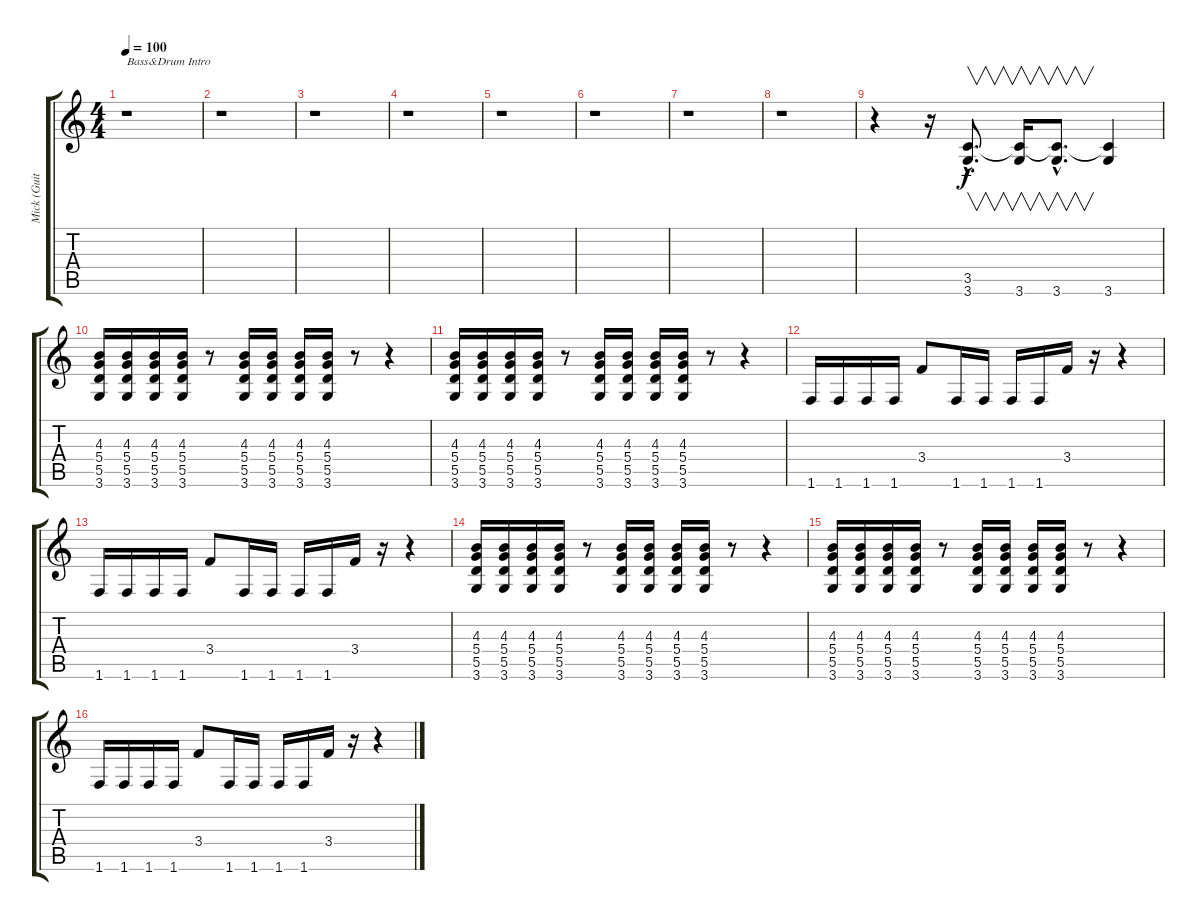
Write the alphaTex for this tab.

\track ("Mick (Guitar1)" "Mick (Guit") {instrument distortionguitar}
\staff {score tabs}
\tuning (E4 B3 G3 D3 A2 E2) {hide}
\ts (4 4)
\tempo 100
\clef g2
\ks c
r.1{txt "Bass&Drum Intro" dy f instrument distortionguitar} |
r.1 |
r.1 |
r.1 |
r.1 |
r.1 |
r.1 |
r.1 |
r.4 r.16 (3.5{hac} 3.6{hac}).8{v d} (3.5{t} 3.6).16{v} (3.5{hac t} 3.6{hac}).8{v d} (3.5{t} 3.6).4 |
(4.3 5.4 5.5 3.6).16 (4.3 5.4 5.5 3.6).16 (4.3 5.4 5.5 3.6).16 (4.3 5.4 5.5 3.6).16 r.8 (4.3 5.4 5.5 3.6).16 (4.3 5.4 5.5 3.6).16 (4.3 5.4 5.5 3.6).16 (4.3 5.4 5.5 3.6).16 r.8 r.4 |
(4.3 5.4 5.5 3.6).16 (4.3 5.4 5.5 3.6).16 (4.3 5.4 5.5 3.6).16 (4.3 5.4 5.5 3.6).16 r.8 (4.3 5.4 5.5 3.6).16 (4.3 5.4 5.5 3.6).16 (4.3 5.4 5.5 3.6).16 (4.3 5.4 5.5 3.6).16 r.8 r.4 |
1.6.16 1.6.16 1.6.16 1.6.16 3.4.8 1.6.16 1.6.16 1.6.16 1.6.16 3.4.16 r.16 r.4 |
1.6.16 1.6.16 1.6.16 1.6.16 3.4.8 1.6.16 1.6.16 1.6.16 1.6.16 3.4.16 r.16 r.4 |
(4.3 5.4 5.5 3.6).16 (4.3 5.4 5.5 3.6).16 (4.3 5.4 5.5 3.6).16 (4.3 5.4 5.5 3.6).16 r.8 (4.3 5.4 5.5 3.6).16 (4.3 5.4 5.5 3.6).16 (4.3 5.4 5.5 3.6).16 (4.3 5.4 5.5 3.6).16 r.8 r.4 |
(4.3 5.4 5.5 3.6).16 (4.3 5.4 5.5 3.6).16 (4.3 5.4 5.5 3.6).16 (4.3 5.4 5.5 3.6).16 r.8 (4.3 5.4 5.5 3.6).16 (4.3 5.4 5.5 3.6).16 (4.3 5.4 5.5 3.6).16 (4.3 5.4 5.5 3.6).16 r.8 r.4 |
1.6.16 1.6.16 1.6.16 1.6.16 3.4.8 1.6.16 1.6.16 1.6.16 1.6.16 3.4.16 r.16 r.4
